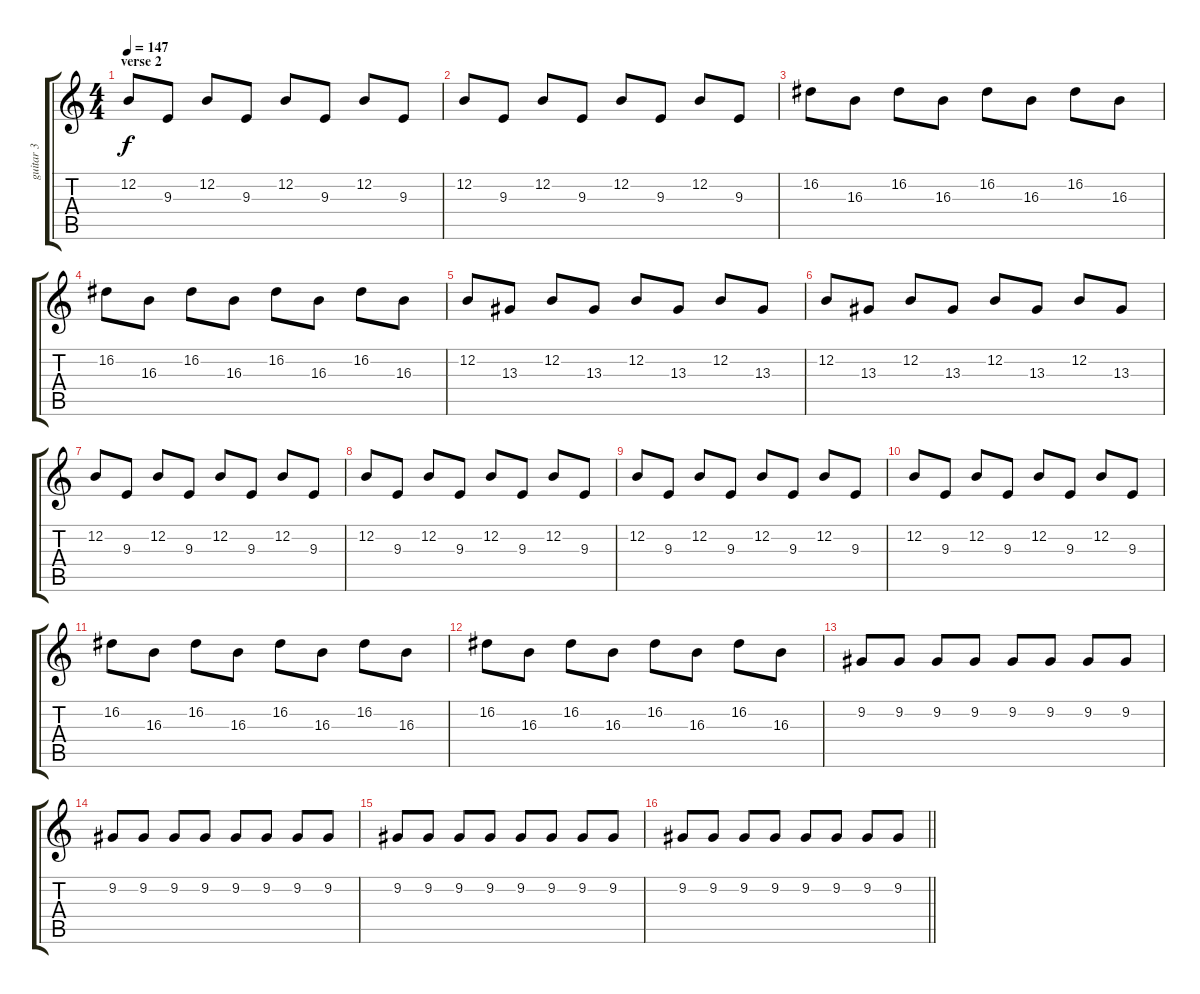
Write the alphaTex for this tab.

\track ("guitar 3" "guitar 3") {instrument pad1newage}
\staff {score tabs}
\tuning (E4 B3 G3 D3 A2 E2) {hide}
\ts (4 4)
\section ("" "verse 2")
\tempo 147
\clef g2
\ks c
12.2.8{dy f} 9.3.8 12.2.8 9.3.8 12.2.8 9.3.8 12.2.8 9.3.8 |
12.2.8 9.3.8 12.2.8 9.3.8 12.2.8 9.3.8 12.2.8 9.3.8 |
16.2.8 16.3.8 16.2.8 16.3.8 16.2.8 16.3.8 16.2.8 16.3.8 |
16.2.8 16.3.8 16.2.8 16.3.8 16.2.8 16.3.8 16.2.8 16.3.8 |
12.2.8 13.3.8 12.2.8 13.3.8 12.2.8 13.3.8 12.2.8 13.3.8 |
12.2.8 13.3.8 12.2.8 13.3.8 12.2.8 13.3.8 12.2.8 13.3.8 |
12.2.8 9.3.8 12.2.8 9.3.8 12.2.8 9.3.8 12.2.8 9.3.8 |
12.2.8 9.3.8 12.2.8 9.3.8 12.2.8 9.3.8 12.2.8 9.3.8 |
12.2.8 9.3.8 12.2.8 9.3.8 12.2.8 9.3.8 12.2.8 9.3.8 |
12.2.8 9.3.8 12.2.8 9.3.8 12.2.8 9.3.8 12.2.8 9.3.8 |
16.2.8 16.3.8 16.2.8 16.3.8 16.2.8 16.3.8 16.2.8 16.3.8 |
16.2.8 16.3.8 16.2.8 16.3.8 16.2.8 16.3.8 16.2.8 16.3.8 |
9.2.8{volume 15 instrument overdrivenguitar} 9.2.8 9.2.8 9.2.8 9.2.8 9.2.8 9.2.8 9.2.8 |
9.2.8 9.2.8 9.2.8 9.2.8 9.2.8 9.2.8 9.2.8 9.2.8 |
9.2.8 9.2.8 9.2.8 9.2.8 9.2.8 9.2.8 9.2.8 9.2.8 |
\barLineRight lightlight
9.2.8 9.2.8 9.2.8 9.2.8 9.2.8 9.2.8 9.2.8 9.2.8
